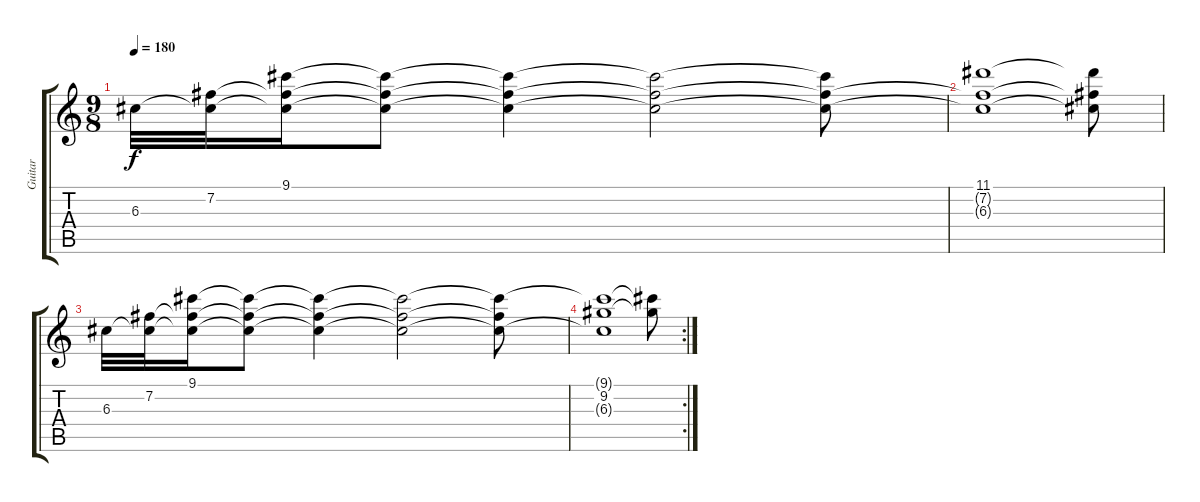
\track ("Guitar" "Guitar") {instrument acousticguitarnylon}
\staff {score tabs}
\tuning (E4 B3 G3 D3 A2 E2) {hide}
\ts (9 8)
\tempo 180
\clef g2
\ks c
6.3.32{dy f} (7.2 6.3{t}).32 (9.1 7.2{t} 6.3{t}).16 (9.1{t} 7.2{t} 6.3{t}).8 (9.1{t} 7.2{t} 6.3{t}).4 (9.1{t} 7.2{t} 6.3{t}).2 (9.1{t} 7.2{t} 6.3{t}).8 |
(11.1 7.2{t} 6.3{t}).1 (11.1{t} 7.2{t} 6.3{t}).8 |
6.3.32 (7.2 6.3{t}).32 (9.1 7.2{t} 6.3{t}).16 (9.1{t} 7.2{t} 6.3{t}).8 (9.1{t} 7.2{t} 6.3{t}).4 (9.1{t} 7.2{t} 6.3{t}).2 (9.1{t} 7.2{t} 6.3{t}).8 |
\rc 2
(9.1{t} 9.2 6.3{t}).1 (9.1{t} 9.2{t}).8
